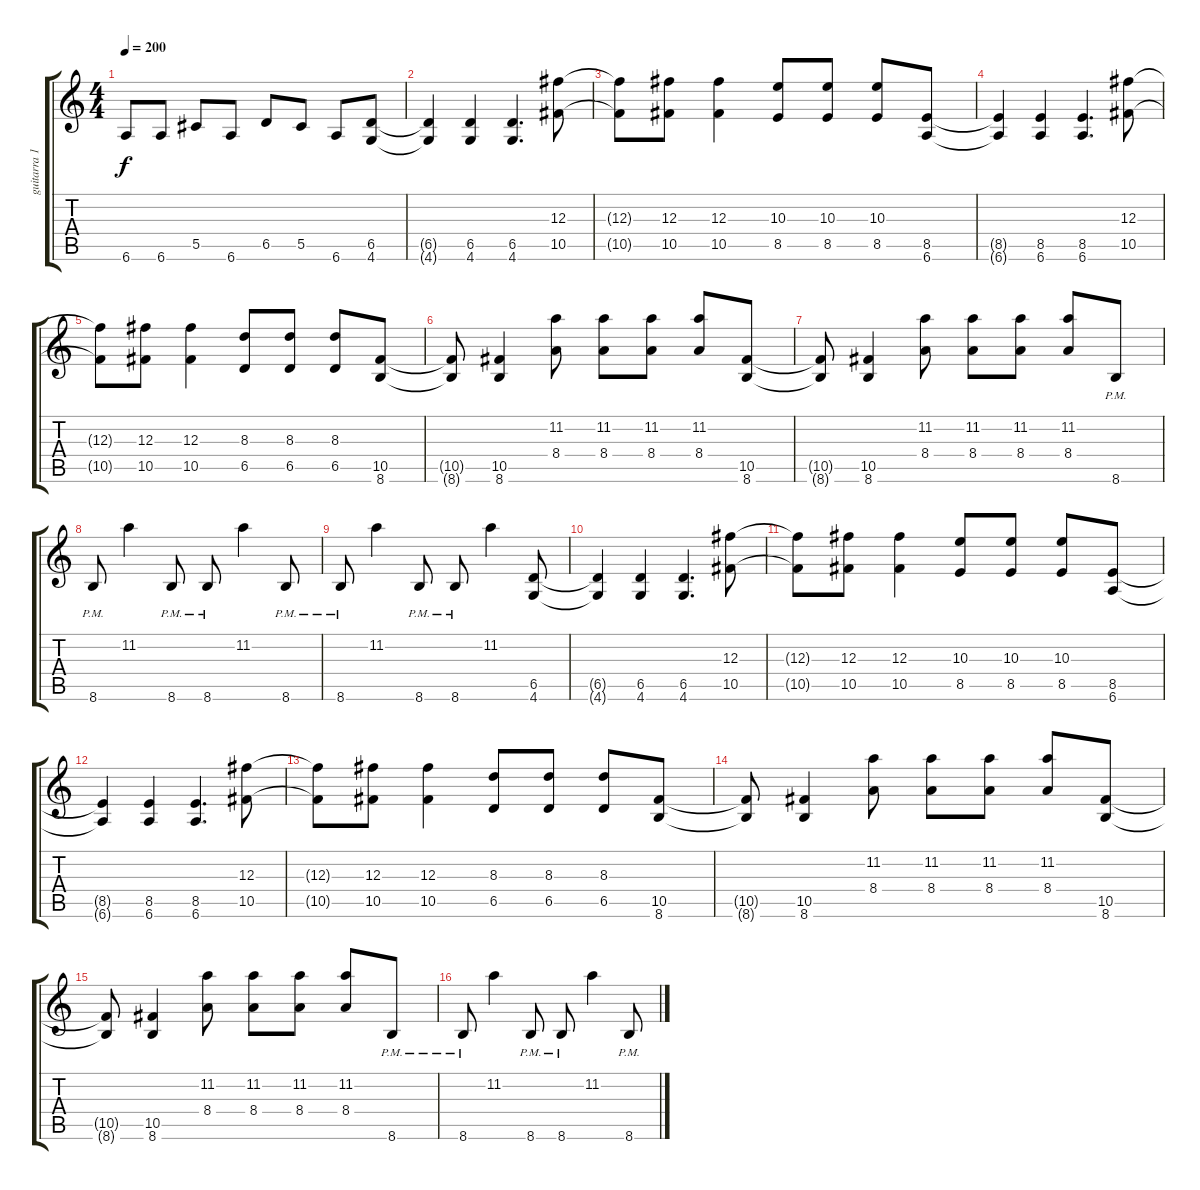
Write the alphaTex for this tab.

\track ("guitarra 1" "guitarra 1") {instrument distortionguitar}
\staff {score tabs}
\tuning (Eb4 Bb3 Gb3 Db3 Ab2 Eb2) {hide}
\ts (4 4)
\tempo 200
\clef g2
\ks c
6.6{t}.8{dy f} 6.6.8 5.5.8 6.6.8 6.5.8 5.5.8 6.6.8 (6.5 4.6).8 |
(6.5{t} 4.6{t}).4 (6.5 4.6).4 (6.5 4.6).4{d} (12.3 10.5).8 |
(12.3{t} 10.5{t}).8 (12.3 10.5).8 (12.3 10.5).4 (10.3 8.5).8 (10.3 8.5).8 (10.3 8.5).8 (8.5 6.6).8 |
(8.5{t} 6.6{t}).4 (8.5 6.6).4 (8.5 6.6).4{d} (12.3 10.5).8 |
(12.3{t} 10.5{t}).8 (12.3 10.5).8 (12.3 10.5).4 (8.3 6.5).8 (8.3 6.5).8 (8.3 6.5).8 (10.5 8.6).8 |
(10.5{t} 8.6{t}).8 (10.5 8.6).4 (11.2 8.4).8 (11.2 8.4).8 (11.2 8.4).8 (11.2 8.4).8 (10.5 8.6).8 |
(10.5{t} 8.6{t}).8 (10.5 8.6).4 (11.2 8.4).8 (11.2 8.4).8 (11.2 8.4).8 (11.2 8.4).8 8.6{pm}.8 |
8.6{pm}.8 11.2.4 8.6{pm}.8 8.6{pm}.8 11.2.4 8.6{pm}.8 |
8.6{pm}.8 11.2.4 8.6{pm}.8 8.6{pm}.8 11.2.4 (6.5 4.6).8 |
(6.5{t} 4.6{t}).4 (6.5 4.6).4 (6.5 4.6).4{d} (12.3 10.5).8 |
(12.3{t} 10.5{t}).8 (12.3 10.5).8 (12.3 10.5).4 (10.3 8.5).8 (10.3 8.5).8 (10.3 8.5).8 (8.5 6.6).8 |
(8.5{t} 6.6{t}).4 (8.5 6.6).4 (8.5 6.6).4{d} (12.3 10.5).8 |
(12.3{t} 10.5{t}).8 (12.3 10.5).8 (12.3 10.5).4 (8.3 6.5).8 (8.3 6.5).8 (8.3 6.5).8 (10.5 8.6).8 |
(10.5{t} 8.6{t}).8 (10.5 8.6).4 (11.2 8.4).8 (11.2 8.4).8 (11.2 8.4).8 (11.2 8.4).8 (10.5 8.6).8 |
(10.5{t} 8.6{t}).8 (10.5 8.6).4 (11.2 8.4).8 (11.2 8.4).8 (11.2 8.4).8 (11.2 8.4).8 8.6{pm}.8 |
8.6{pm}.8 11.2.4 8.6{pm}.8 8.6{pm}.8 11.2.4 8.6{pm}.8
